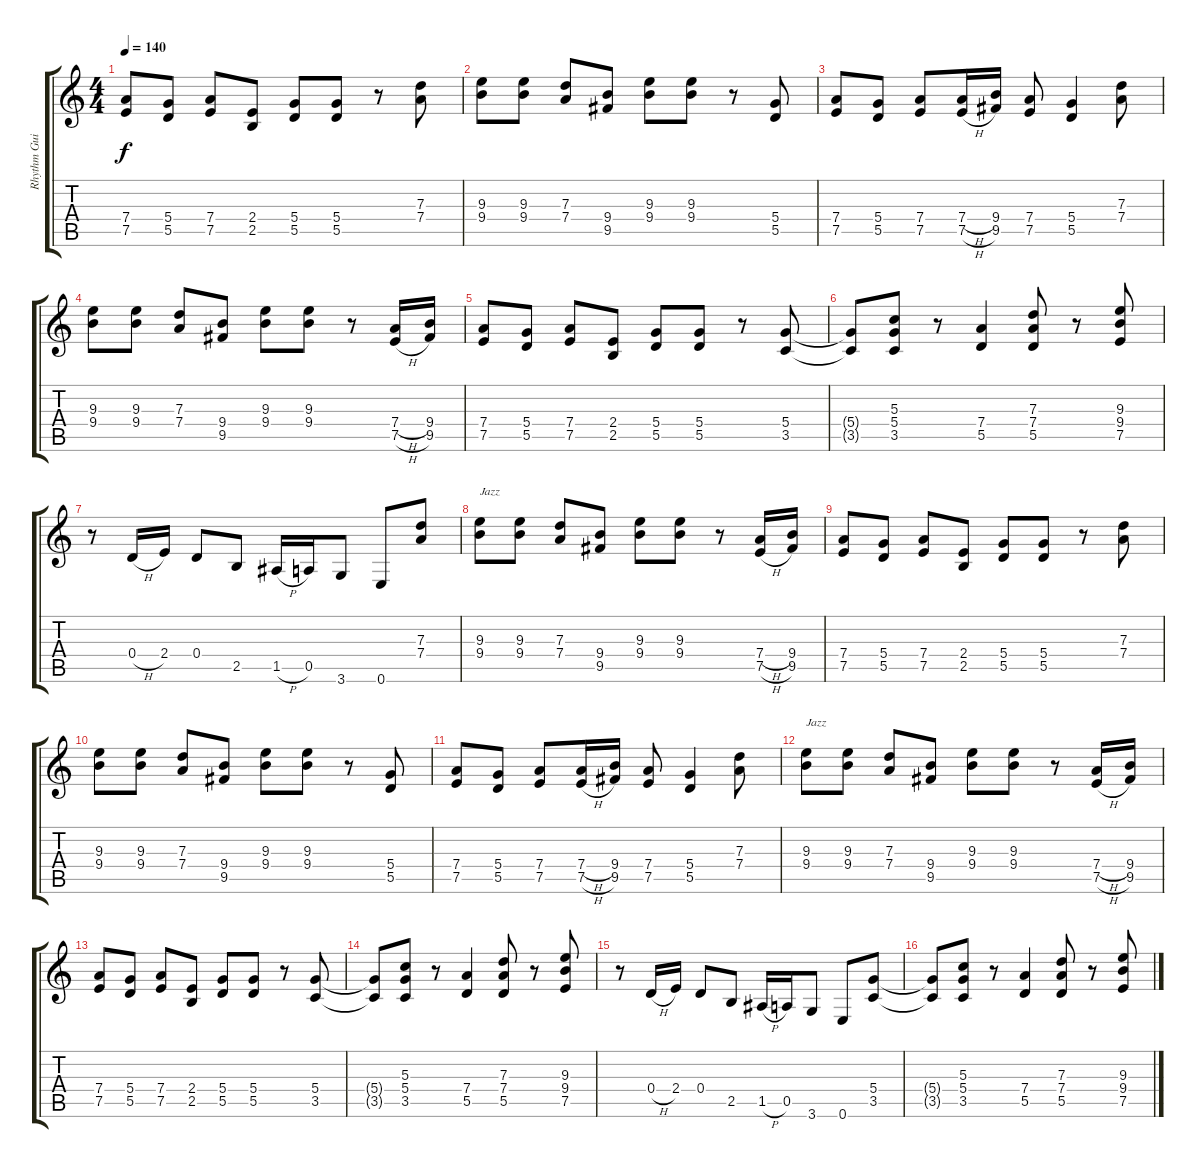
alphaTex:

\track ("Rhythm Guitar" "Rhythm Gui") {instrument electricguitarjazz}
\staff {score tabs}
\tuning (E4 B3 G3 D3 A2 E2) {hide}
\ts (4 4)
\tempo 140
\clef g2
\ks c
(7.4 7.5).8{dy f} (5.4 5.5).8 (7.4 7.5).8 (2.4 2.5).8 (5.4 5.5).8 (5.4 5.5).8 r.8 (7.3 7.4).8 |
(9.3 9.4).8 (9.3 9.4).8 (7.3 7.4).8 (9.4 9.5).8 (9.3 9.4).8 (9.3 9.4).8 r.8 (5.4 5.5).8 |
(7.4 7.5).8 (5.4 5.5).8 (7.4 7.5).8 (7.4{h} 7.5{h}).16 (9.4 9.5).16 (7.4 7.5).8 (5.4 5.5).4 (7.3 7.4).8 |
(9.3 9.4).8 (9.3 9.4).8 (7.3 7.4).8 (9.4 9.5).8 (9.3 9.4).8 (9.3 9.4).8 r.8 (7.4{h} 7.5{h}).16 (9.4 9.5).16 |
(7.4 7.5).8 (5.4 5.5).8 (7.4 7.5).8 (2.4 2.5).8 (5.4 5.5).8 (5.4 5.5).8 r.8 (5.4 3.5).8 |
(5.4{t} 3.5{t}).8 (5.3 5.4 3.5).8 r.8 (7.4 5.5).4 (7.3 7.4 5.5).8 r.8 (9.3 9.4 7.5).8 |
r.8 0.4{h}.16 2.4.16 0.4.8 2.5.8 1.5{h}.16 0.5.16 3.6.8 0.6.8 (7.3 7.4).8 |
(9.3 9.4).8{txt "Jazz" volume 13 instrument electricguitarjazz} (9.3 9.4).8 (7.3 7.4).8 (9.4 9.5).8 (9.3 9.4).8 (9.3 9.4).8 r.8 (7.4{h} 7.5{h}).16 (9.4 9.5).16 |
(7.4 7.5).8 (5.4 5.5).8 (7.4 7.5).8 (2.4 2.5).8 (5.4 5.5).8 (5.4 5.5).8 r.8 (7.3 7.4).8 |
(9.3 9.4).8 (9.3 9.4).8 (7.3 7.4).8 (9.4 9.5).8 (9.3 9.4).8 (9.3 9.4).8 r.8 (5.4 5.5).8 |
(7.4 7.5).8 (5.4 5.5).8 (7.4 7.5).8 (7.4{h} 7.5{h}).16 (9.4 9.5).16 (7.4 7.5).8 (5.4 5.5).4 (7.3 7.4).8 |
(9.3 9.4).8{txt "Jazz"} (9.3 9.4).8 (7.3 7.4).8 (9.4 9.5).8 (9.3 9.4).8 (9.3 9.4).8 r.8 (7.4{h} 7.5{h}).16 (9.4 9.5).16 |
(7.4 7.5).8 (5.4 5.5).8 (7.4 7.5).8 (2.4 2.5).8 (5.4 5.5).8 (5.4 5.5).8 r.8 (5.4 3.5).8 |
(5.4{t} 3.5{t}).8 (5.3 5.4 3.5).8 r.8 (7.4 5.5).4 (7.3 7.4 5.5).8 r.8 (9.3 9.4 7.5).8 |
r.8 0.4{h}.16 2.4.16 0.4.8 2.5.8 1.5{h}.16 0.5.16 3.6.8 0.6.8 (5.4 3.5).8 |
(5.4{t} 3.5{t}).8 (5.3 5.4 3.5).8 r.8 (7.4 5.5).4 (7.3 7.4 5.5).8 r.8 (9.3 9.4 7.5).8
